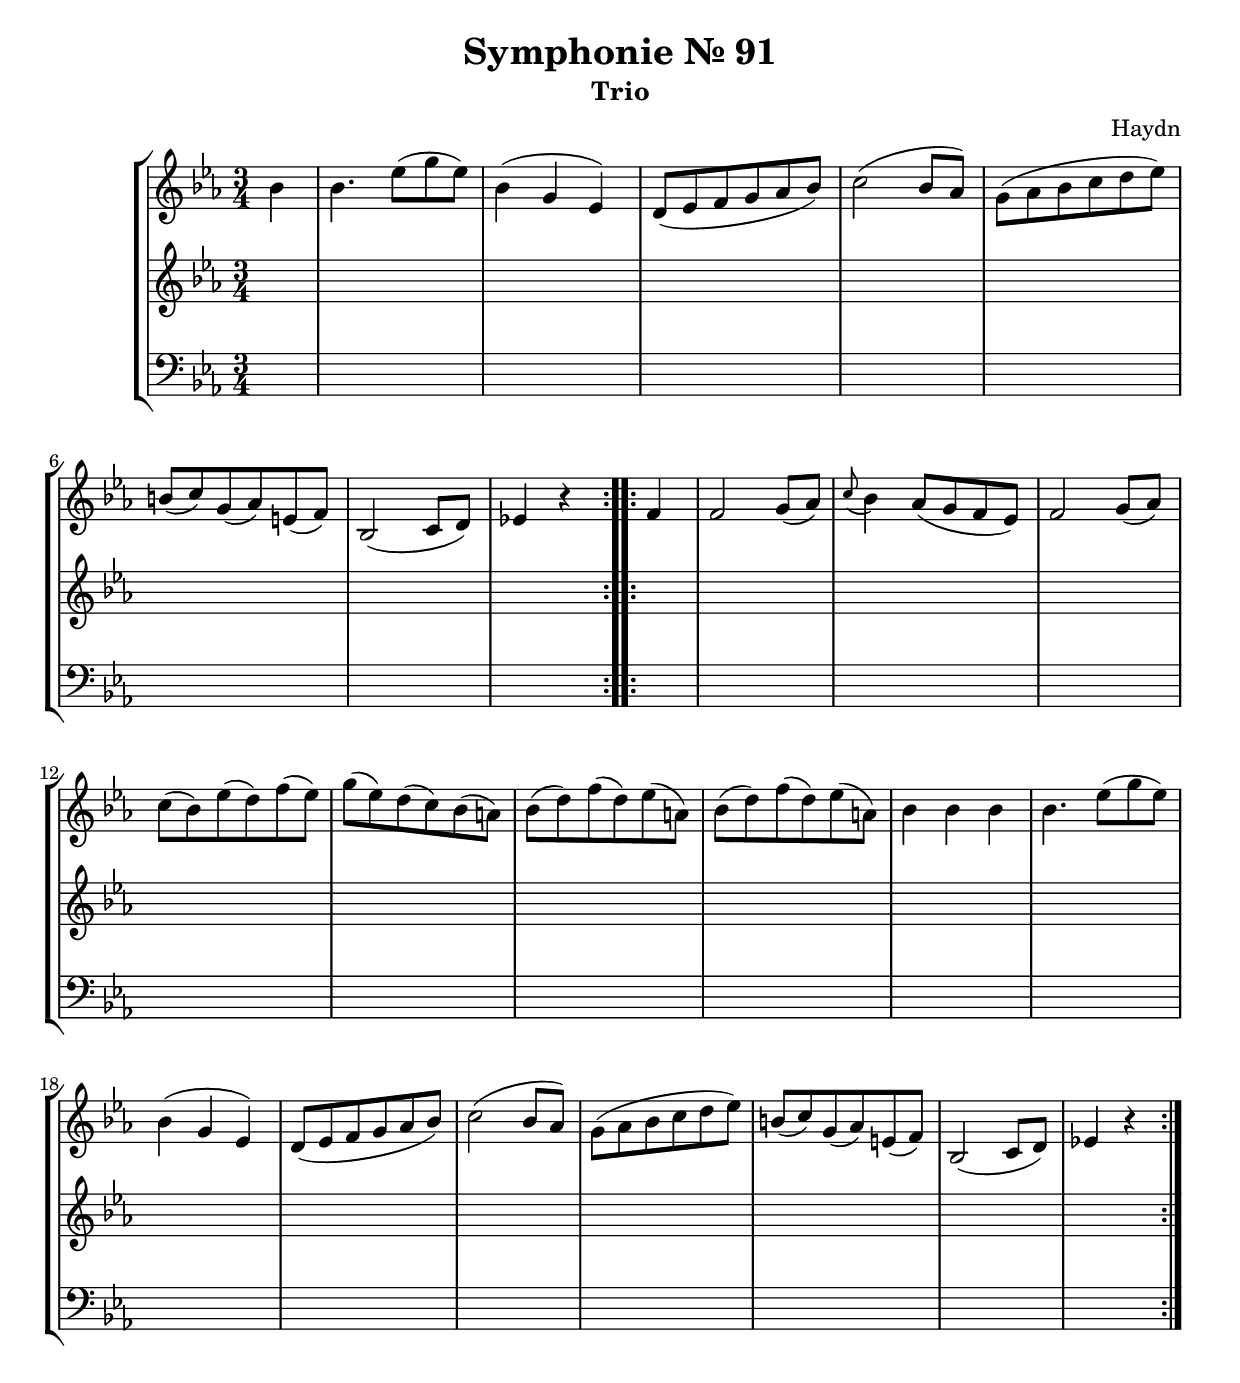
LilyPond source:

\version "2.14.2"
\include "deutsch.ly"

\header
{
  composer = "Haydn"
  title = "Symphonie Nr. 91"
  subtitle = "Trio"
}

melodiea = \relative b' {b4 b4. es8( g es) b4( g es) d8( es f g as b) c2( b8 as) g( as b c d es) h( c) g( as) e( f) b,2( c8 d) es!4 r}
melodieb = \relative f' {f4 f2 g8( as) \appoggiatura c8 b4 as8( g f es) f2 g8( as) c8( b) es( d) f( es) g( es) d( c) b( a) b( d) f( d) es( a,) b( d) f( d) es( a,) b4 b}
tacet = {s4 s2.*7 s2 s4 s2.*15 s2}

\score
{
\new StaffGroup
<<
\new Staff
{
\clef treble \key es \major \time 3/4 \partial 4
\repeat volta 2 \melodiea
\repeat volta 2 {\melodieb \melodiea}
}
\new Staff
{
\clef treble \key es \major \time 3/4 \partial 4
\tacet
}
\new Staff
{
\clef bass \key es \major \time 3/4 \partial 4
\tacet
}
>>
\layout {}
}

